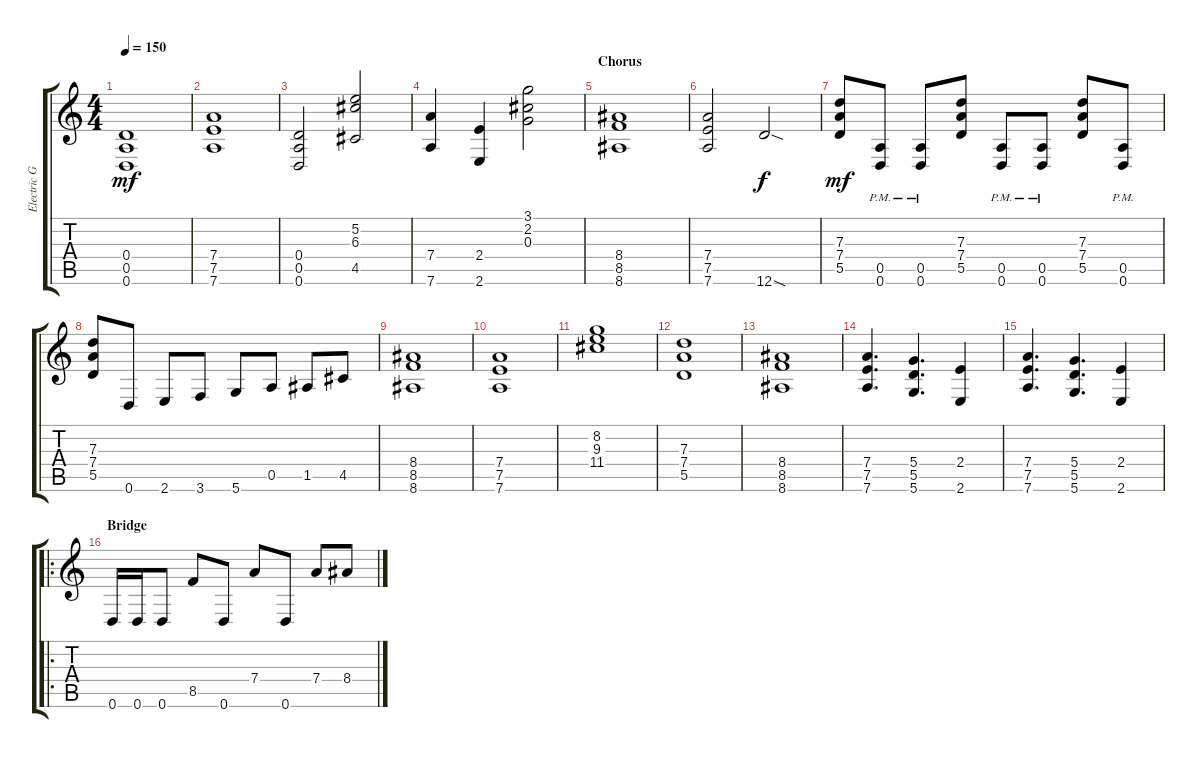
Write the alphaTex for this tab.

\track ("Electric Guitar 2" "Electric G") {instrument distortionguitar}
\staff {score tabs}
\tuning (E4 B3 G3 D3 A2 D2) {hide}
\ts (4 4)
\tempo 150
\clef g2
\ks c
(0.4 0.5 0.6).1{dy mf} |
(7.4 7.5 7.6).1 |
(0.4 0.5 0.6).2 (5.2 6.3 4.5).2 |
(7.4 7.6).4 (2.4 2.6).4 (3.1 2.2 0.3).2 |
\section ("" "Chorus")
(8.4 8.5 8.6).1 |
(7.4 7.5 7.6).2 12.6{sod}.2{dy f} |
(7.3 7.4 5.5).8{dy mf} (0.5{pm} 0.6{pm}).8 (0.5{pm} 0.6{pm}).8 (7.3 7.4 5.5).8 (0.5{pm} 0.6{pm}).8 (0.5{pm} 0.6{pm}).8 (7.3 7.4 5.5).8 (0.5{pm} 0.6{pm}).8 |
(7.3 7.4 5.5).8 0.6.8 2.6.8 3.6.8 5.6.8 0.5.8 1.5.8 4.5.8 |
(8.4 8.5 8.6).1 |
(7.4 7.5 7.6).1 |
(8.2 9.3 11.4).1 |
(7.3 7.4 5.5).1 |
(8.4 8.5 8.6).1 |
(7.4 7.5 7.6).4{d} (5.4 5.5 5.6).4{d} (2.4 2.6).4 |
(7.4 7.5 7.6).4{d} (5.4 5.5 5.6).4{d} (2.4 2.6).4 |
\ro
\section ("" "Bridge")
0.6.16 0.6.16 0.6.8 8.5.8 0.6.8 7.4.8 0.6.8 7.4.8 8.4.8
